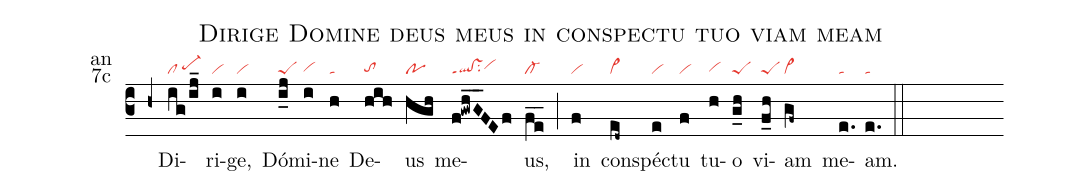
name:Dirige Domine deus meus in conspectu tuo viam meam;
office-part:an;
mode:7c;
nabc-lines:1;
%%
(c3) ~(h+)  Di(ig/ij_|cl/pe-hh)ri(i|vi)ge,(i|vi)
Dó(i_j|peS)mi(i|vihg)ne(h|ta) De(hih|tohg)us(hgh|po) me(f!gwhG__FEf|ql!vsppt1su2vihh)us,(fe__|cl-) (;)
in(f|vi) con(ed~|vi>)spé(e|vi)ctu(f|vi) tu(h|vihg)o(g_h|peS) vi(f_h|peS)am(gf~|vi>) me(e.|ta)am.(e.|ta) (::)
